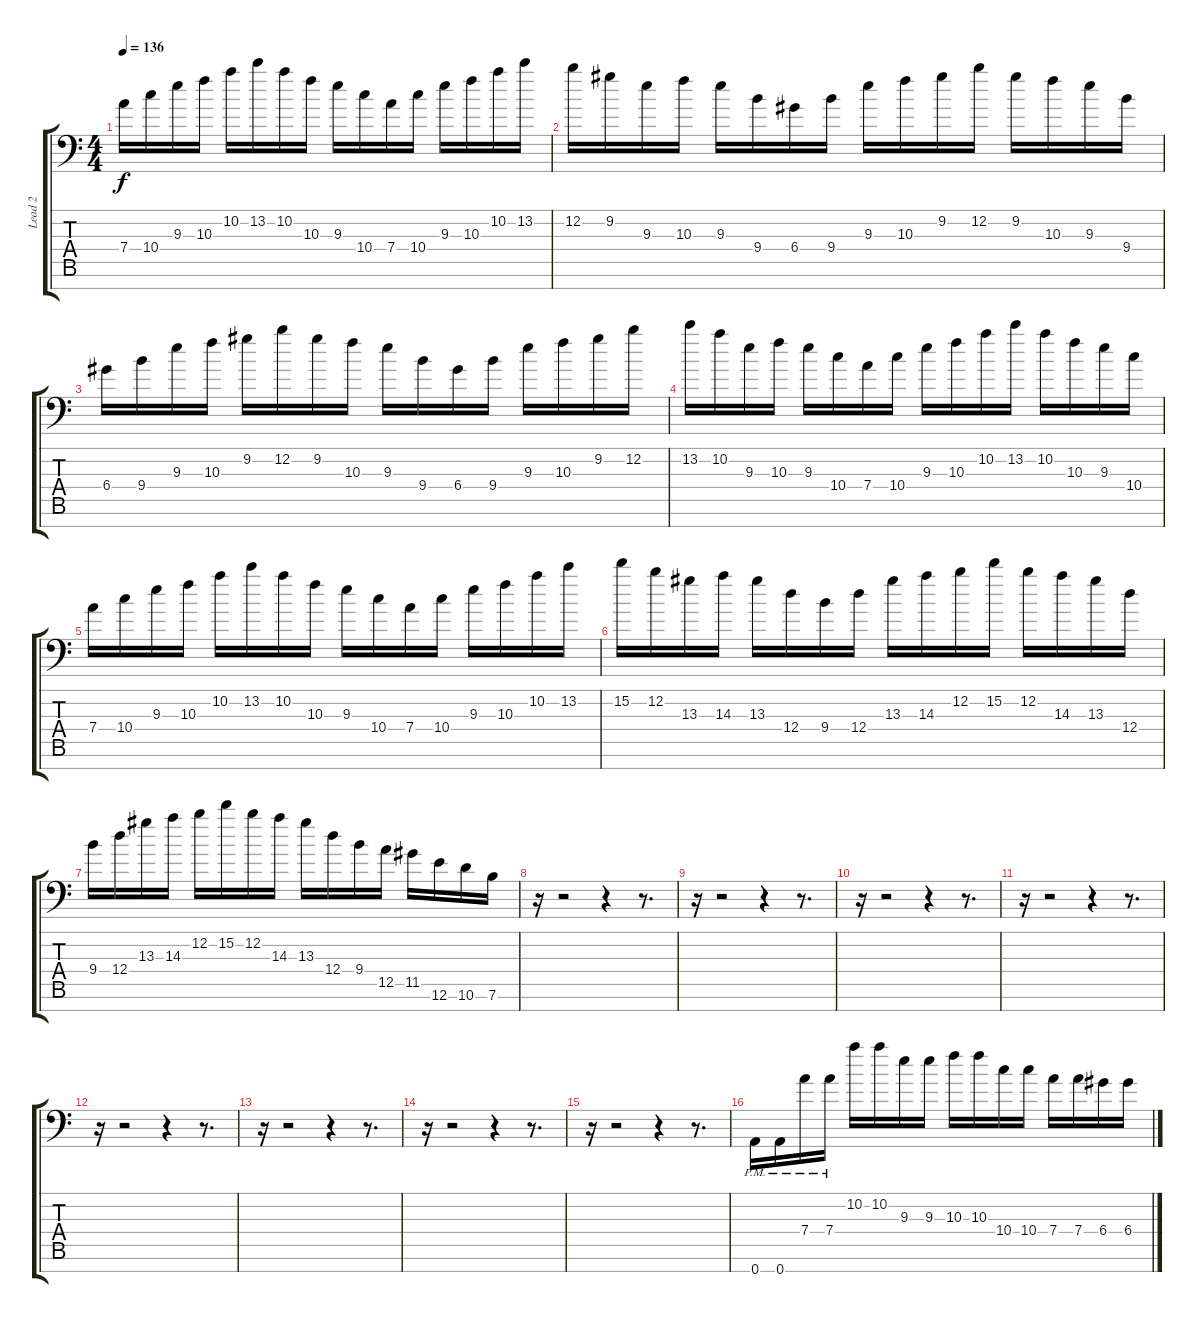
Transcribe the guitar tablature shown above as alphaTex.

\track ("Lead 2" "Lead 2") {instrument distortionguitar}
\staff {score tabs}
\tuning (E4 B3 G3 D3 A2 E2 A1) {hide}
\ts (4 4)
\tempo 136
\clef f4
\ks c
7.4.16{dy f} 10.4.16 9.3.16 10.3.16 10.2.16 13.2.16 10.2.16 10.3.16 9.3.16 10.4.16 7.4.16 10.4.16 9.3.16 10.3.16 10.2.16 13.2.16 |
12.2.16 9.2.16 9.3.16 10.3.16 9.3.16 9.4.16 6.4.16 9.4.16 9.3.16 10.3.16 9.2.16 12.2.16 9.2.16 10.3.16 9.3.16 9.4.16 |
6.4.16 9.4.16 9.3.16 10.3.16 9.2.16 12.2.16 9.2.16 10.3.16 9.3.16 9.4.16 6.4.16 9.4.16 9.3.16 10.3.16 9.2.16 12.2.16 |
13.2.16 10.2.16 9.3.16 10.3.16 9.3.16 10.4.16 7.4.16 10.4.16 9.3.16 10.3.16 10.2.16 13.2.16 10.2.16 10.3.16 9.3.16 10.4.16 |
7.4.16 10.4.16 9.3.16 10.3.16 10.2.16 13.2.16 10.2.16 10.3.16 9.3.16 10.4.16 7.4.16 10.4.16 9.3.16 10.3.16 10.2.16 13.2.16 |
15.2.16 12.2.16 13.3.16 14.3.16 13.3.16 12.4.16 9.4.16 12.4.16 13.3.16 14.3.16 12.2.16 15.2.16 12.2.16 14.3.16 13.3.16 12.4.16 |
9.4.16 12.4.16 13.3.16 14.3.16 12.2.16 15.2.16 12.2.16 14.3.16 13.3.16 12.4.16 9.4.16 12.5.16 11.5.16 12.6.16 10.6.16 7.6.16 |
r.16 r.2 r.4 r.8{d} |
r.16 r.2 r.4 r.8{d} |
r.16 r.2 r.4 r.8{d} |
r.16 r.2 r.4 r.8{d} |
r.16 r.2 r.4 r.8{d} |
r.16 r.2 r.4 r.8{d} |
r.16 r.2 r.4 r.8{d} |
r.16 r.2 r.4 r.8{d} |
0.7{pm}.16 0.7{pm}.16 7.4{pm}.16 7.4{pm}.16 10.2.16 10.2.16 9.3.16 9.3.16 10.3.16 10.3.16 10.4.16 10.4.16 7.4.16 7.4.16 6.4.16 6.4.16
